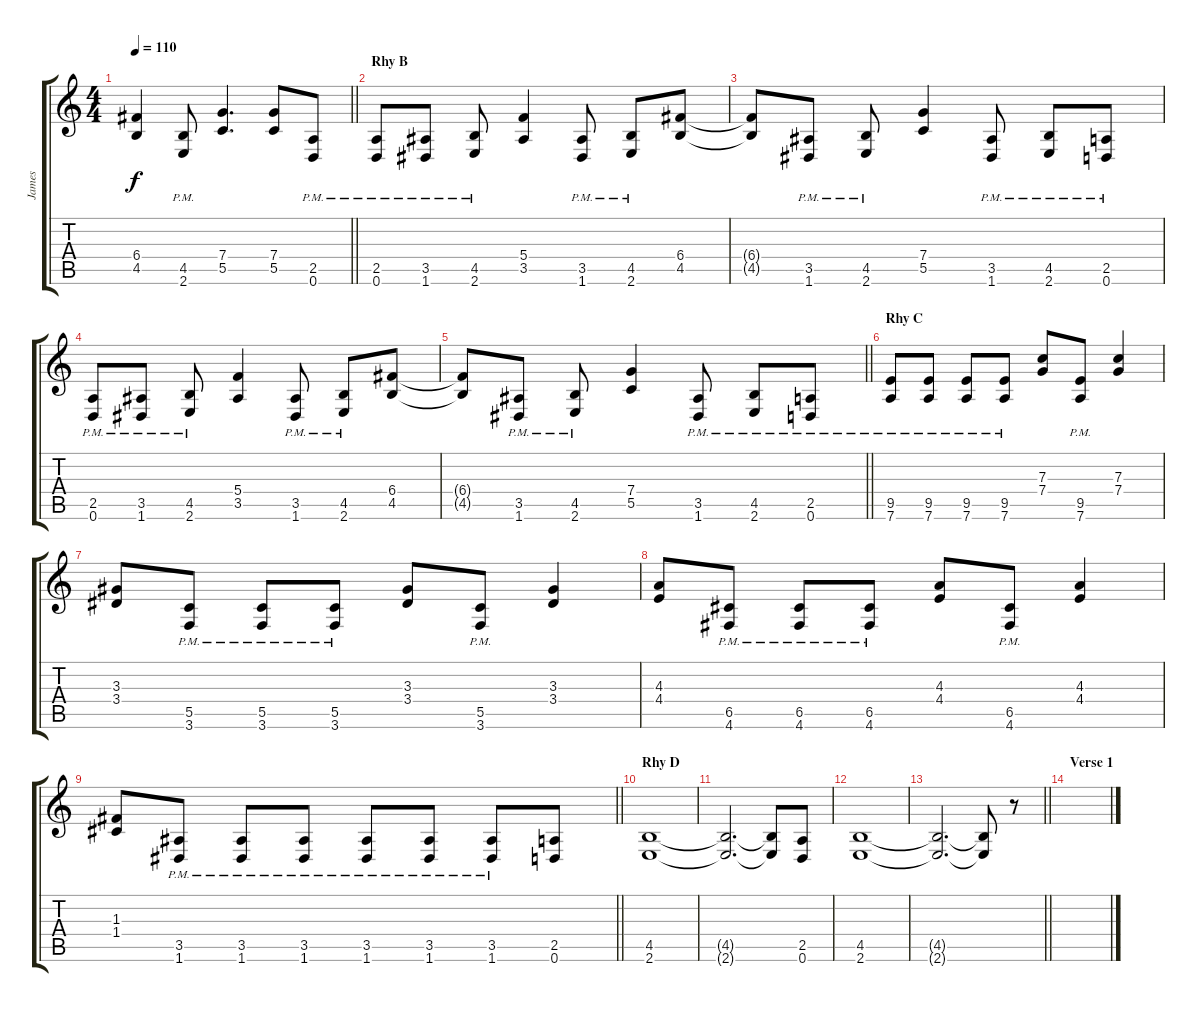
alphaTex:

\track ("James" "James") {instrument distortionguitar}
\staff {score tabs}
\tuning (D4 A3 F3 C3 G2 D2) {hide}
\ts (4 4)
\tempo 110
\clef g2
\barLineRight lightlight
\ks c
(6.4{t} 4.5{t}).4{dy f} (4.5{pm} 2.6{pm}).8 (7.4 5.5).4{d} (7.4 5.5).8 (2.5{pm} 0.6{pm}).8 |
\section ("" "Rhy B")
(2.5{pm} 0.6{pm}).8 (3.5{pm} 1.6{pm}).8 (4.5{pm} 2.6{pm}).8 (5.4 3.5).4 (3.5{pm} 1.6{pm}).8 (4.5{pm} 2.6{pm}).8 (6.4 4.5).8 |
(6.4{t} 4.5{t}).8 (3.5{pm} 1.6{pm}).8 (4.5{pm} 2.6{pm}).8 (7.4 5.5).4 (3.5{pm} 1.6{pm}).8 (4.5{pm} 2.6{pm}).8 (2.5{pm} 0.6{pm}).8 |
(2.5{pm} 0.6{pm}).8 (3.5{pm} 1.6{pm}).8 (4.5{pm} 2.6{pm}).8 (5.4 3.5).4 (3.5{pm} 1.6{pm}).8 (4.5{pm} 2.6{pm}).8 (6.4 4.5).8 |
\barLineRight lightlight
(6.4{t} 4.5{t}).8 (3.5{pm} 1.6{pm}).8 (4.5{pm} 2.6{pm}).8 (7.4 5.5).4 (3.5{pm} 1.6{pm}).8 (4.5{pm} 2.6{pm}).8 (2.5{pm} 0.6{pm}).8 |
\section ("" "Rhy C")
(9.5{pm} 7.6{pm}).8 (9.5{pm} 7.6{pm}).8 (9.5{pm} 7.6{pm}).8 (9.5{pm} 7.6{pm}).8 (7.3 7.4).8 (9.5{pm} 7.6{pm}).8 (7.3 7.4).4 |
(3.3 3.4).8 (5.5{pm} 3.6{pm}).8 (5.5{pm} 3.6{pm}).8 (5.5{pm} 3.6{pm}).8 (3.3 3.4).8 (5.5{pm} 3.6{pm}).8 (3.3 3.4).4 |
(4.3 4.4).8 (6.5{pm} 4.6{pm}).8 (6.5{pm} 4.6{pm}).8 (6.5{pm} 4.6{pm}).8 (4.3 4.4).8 (6.5{pm} 4.6{pm}).8 (4.3 4.4).4 |
\barLineRight lightlight
(1.3 1.4).8 (3.5{pm} 1.6{pm}).8 (3.5{pm} 1.6{pm}).8 (3.5{pm} 1.6{pm}).8 (3.5{pm} 1.6{pm}).8 (3.5{pm} 1.6{pm}).8 (3.5{pm} 1.6{pm}).8 (2.5 0.6).8 |
\section ("" "Rhy D")
(4.5 2.6).1 |
(4.5{t} 2.6{t}).2{d} (4.5{t} 2.6{t}).8 (2.5 0.6).8 |
(4.5 2.6).1 |
\barLineRight lightlight
(4.5{t} 2.6{t}).2{d} (4.5{t} 2.6{t}).8 r.8 |
\section ("" "Verse 1")
